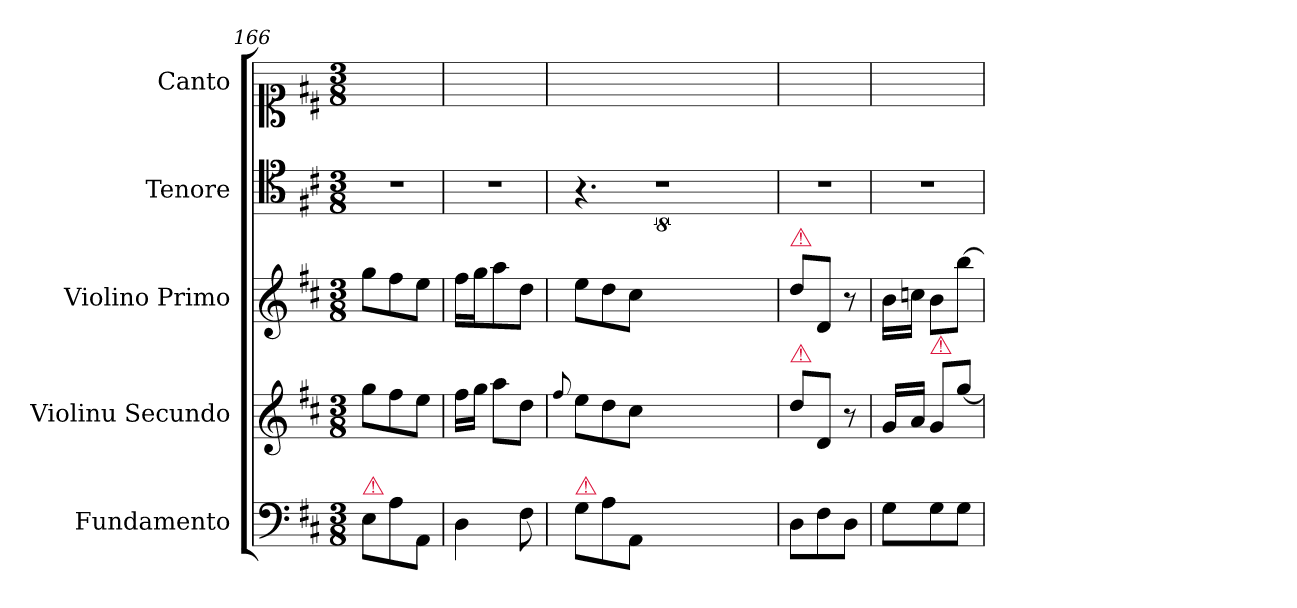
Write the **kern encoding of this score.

**kern	**kern	**kern	**kern	**kern
*part5	*part4	*part3	*part2	*part1
*staff5	*staff4	*staff3	*staff2	*staff1
*I"Fundamento	*I"Violinu Secundo	*I"Violino Primo	*I"Tenore	*I"Canto
*	*I'vl 2	*I'vl 1	*I'T	*
*clefF4	*clefG2	*clefG2	*clefC4	*clefC1
*k[f#c#]	*k[f#c#]	*k[f#c#]	*k[f#c#]	*k[f#c#]
*D:	*D:	*D:	*	*D:
*M3/8	*M3/8	*M3/8	*M3/8	*M3/8
=166	=166	=166	=166	=166
!LO:TX:a:color=crimson:t=⚠	!	!	!	!
8E\L	8gg\L	8gg\L	4.r	4.ryy
8A\	8ff#\	8ff#\	.	.
8AA/J	8ee\J	8ee\J	.	.
=167	=167	=167	=167	=167
4D\	16ff#\LL	16ff#\LL	4.r	4.ryy
.	16gg\JJ	16gg\J	.	.
.	8aa\L	8aa\	.	.
8F#\	8dd\J	8dd\J	.	.
=168	=168	=168	=168	=168
.	8qqff#/	.	.	.
!LO:TX:a:color=crimson:t=⚠	!	!	!	!
8G\L	8ee\L	8ee\L	4.r	4.ryy
8A\	8dd\	8dd\	.	.
8AA/J	8cc#\J	8cc#\J	.	.
1ryy	1ryy	1ryy	8%9r	1ryy
8ryy	8ryy	8ryy	.	8ryy
=169	=169	=169	=169	=169
!	!	!LO:TX:a:color=crimson:t=⚠	!	!
!	!LO:TX:a:color=crimson:t=⚠	!	!	!
8D\L	8dd\L	8dd\L	4.r	4.ryy
8F#\	8d/J	8d/J	.	.
8D\J	8r	8r	.	.
=170	=170	=170	=170	=170
8G\L	16g/LL	16b\LL	4.r	4.ryy
.	16a/JJ	16ccn\JJ	.	.
!	!LO:TX:a:color=crimson:t=⚠	!	!	!
8G\	8g/L	8b\L	.	.
8G\J	[8gg\J	[8bb\J	.	.
=	=	=	=	=
*-	*-	*-	*-	*-
